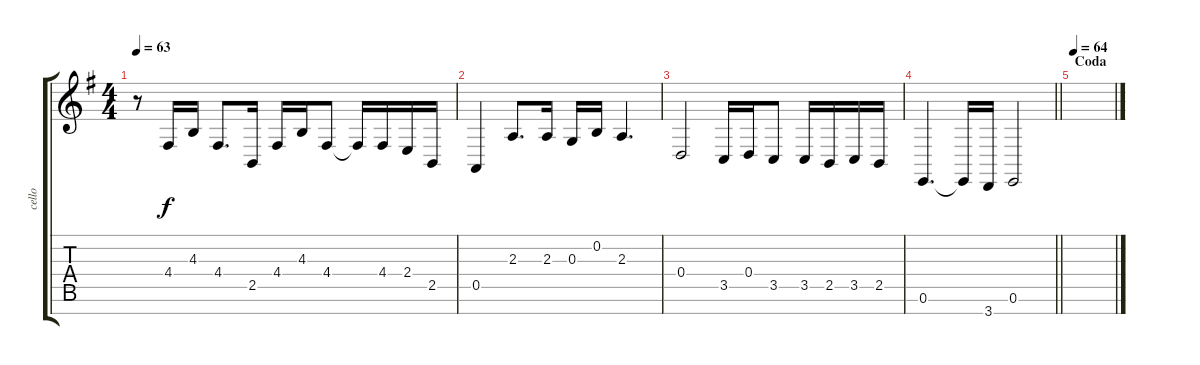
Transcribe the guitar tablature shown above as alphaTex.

\track ("cello" "cello") {instrument cello}
\staff {score tabs}
\tuning (E4 B3 G3 D3 A2 E2 B1) {hide}
\ts (4 4)
\tempo 63
\clef g2
\ks g
r.8{dy f} 4.4.16 4.3.16 4.4.8{d} 2.5.16 4.4.16 4.3.16 4.4.8 4.4{t}.16 4.4.16 2.4.16 2.5.16 |
0.5.4 2.3.8{d} 2.3.16 0.3.16 0.2.16 2.3.4{d} |
0.4.2 3.5.16 0.4.16 3.5.8 3.5.16 2.5.16 3.5.16 2.5.16 |
\barLineRight lightlight
0.6.4{d} 0.6{t}.16 3.7.16 0.6.2 |
\section ("" "Coda")
\tempo 64
